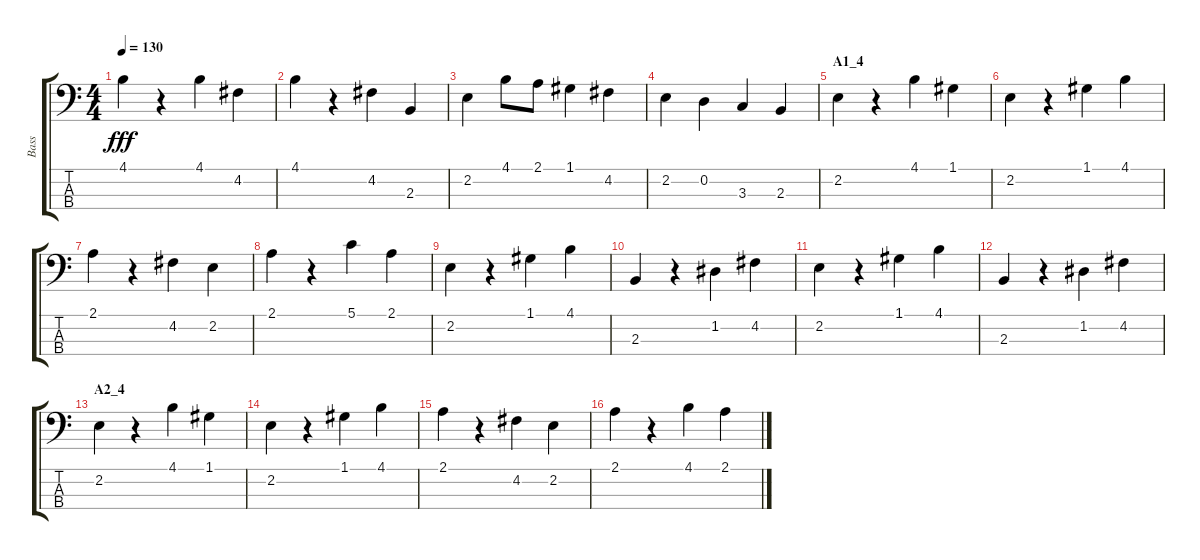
\track ("Bass" "Bass") {instrument acousticbass}
\staff {score tabs}
\tuning (G2 D2 A1 E1) {hide}
\ts (4 4)
\tempo 130
\clef f4
\ks c
4.1.4{dy fff} r.4 4.1.4 4.2.4 |
4.1.4 r.4 4.2.4 2.3.4 |
2.2.4 4.1.8{volume 16} 2.1.8 1.1.4 4.2.4 |
2.2.4 0.2.4 3.3.4 2.3.4 |
\section ("" "A1_4")
2.2.4{volume 14 instrument acousticbass} r.4 4.1.4 1.1.4 |
2.2.4 r.4 1.1.4 4.1.4 |
2.1.4 r.4 4.2.4 2.2.4 |
2.1.4 r.4 5.1.4 2.1.4 |
2.2.4 r.4 1.1.4 4.1.4 |
2.3.4 r.4 1.2.4 4.2.4 |
2.2.4 r.4 1.1.4 4.1.4 |
2.3.4 r.4 1.2.4 4.2.4 |
\section ("" "A2_4")
2.2.4 r.4 4.1.4 1.1.4 |
2.2.4 r.4 1.1.4 4.1.4 |
2.1.4 r.4 4.2.4 2.2.4 |
2.1.4 r.4 4.1.4 2.1.4
